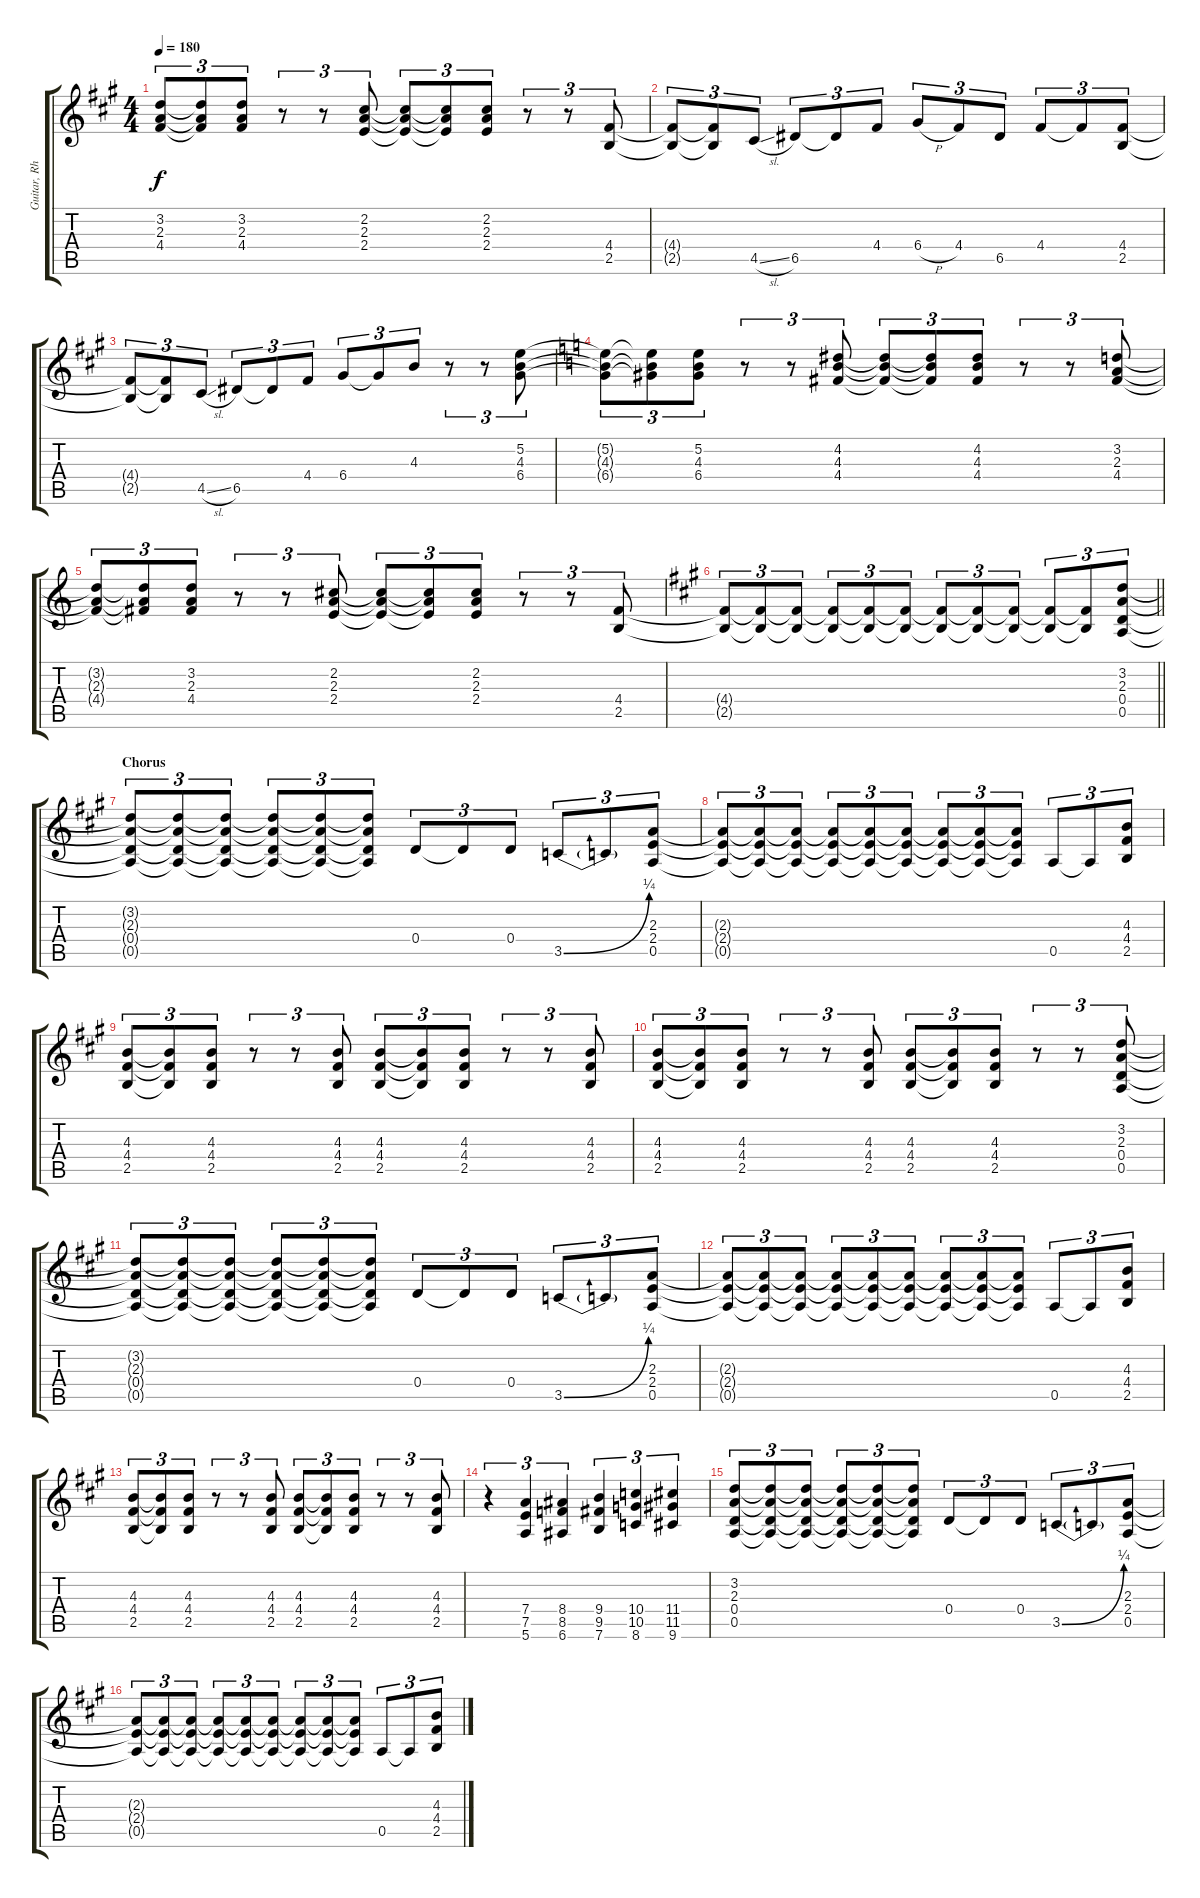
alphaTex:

\track ("Guitar, Rhythm" "Guitar, Rh") {instrument overdrivenguitar}
\staff {score tabs}
\tuning (E4 B3 G3 D3 A2 E2) {hide}
\ts (4 4)
\tempo 180
\clef g2
\ks a
(3.2{t} 2.3{t} 4.4{t}).8{tu (3 2) dy f} (3.2{t} 2.3{t} 4.4{t}).8{tu (3 2)} (3.2 2.3 4.4).8{tu (3 2)} r.8{tu (3 2)} r.8{tu (3 2)} (2.2 2.3 2.4).8{tu (3 2)} (2.2{t} 2.3{t} 2.4{t}).8{tu (3 2)} (2.2{t} 2.3{t} 2.4{t}).8{tu (3 2)} (2.2 2.3 2.4).8{tu (3 2)} r.8{tu (3 2)} r.8{tu (3 2)} (4.4 2.5).8{tu (3 2)} |
(4.4{t} 2.5{t}).8{tu (3 2)} (4.4{t} 2.5{t}).8{tu (3 2)} 4.5{sl}.8{tu (3 2)} 6.5.8{tu (3 2)} 6.5{t}.8{tu (3 2)} 4.4.8{tu (3 2)} 6.4{h}.8{tu (3 2)} 4.4.8{tu (3 2)} 6.5.8{tu (3 2)} 4.4.8{tu (3 2)} 4.4{t}.8{tu (3 2)} (4.4 2.5).8{tu (3 2)} |
(4.4{t} 2.5{t}).8{tu (3 2)} (4.4{t} 2.5{t}).8{tu (3 2)} 4.5{sl}.8{tu (3 2)} 6.5.8{tu (3 2)} 6.5{t}.8{tu (3 2)} 4.4.8{tu (3 2)} 6.4.8{tu (3 2)} 6.4{t}.8{tu (3 2)} 4.3.8{tu (3 2)} r.8{tu (3 2)} r.8{tu (3 2)} (5.2 4.3 6.4).8{tu (3 2)} |
\ks c
(5.2{t} 4.3{t} 6.4{t}).8{tu (3 2)} (5.2{t} 4.3{t} 6.4{t}).8{tu (3 2)} (5.2 4.3 6.4).8{tu (3 2)} r.8{tu (3 2)} r.8{tu (3 2)} (4.2 4.3 4.4).8{tu (3 2)} (4.2{t} 4.3{t} 4.4{t}).8{tu (3 2)} (4.2{t} 4.3{t} 4.4{t}).8{tu (3 2)} (4.2 4.3 4.4).8{tu (3 2)} r.8{tu (3 2)} r.8{tu (3 2)} (3.2 2.3 4.4).8{tu (3 2)} |
(3.2{t} 2.3{t} 4.4{t}).8{tu (3 2)} (3.2{t} 2.3{t} 4.4{t}).8{tu (3 2)} (3.2 2.3 4.4).8{tu (3 2)} r.8{tu (3 2)} r.8{tu (3 2)} (2.2 2.3 2.4).8{tu (3 2)} (2.2{t} 2.3{t} 2.4{t}).8{tu (3 2)} (2.2{t} 2.3{t} 2.4{t}).8{tu (3 2)} (2.2 2.3 2.4).8{tu (3 2)} r.8{tu (3 2)} r.8{tu (3 2)} (4.4 2.5).8{tu (3 2)} |
\barLineRight lightlight
\ks a
(4.4{t} 2.5{t}).8{tu (3 2)} (4.4{t} 2.5{t}).8{tu (3 2)} (4.4{t} 2.5{t}).8{tu (3 2)} (4.4{t} 2.5{t}).8{tu (3 2)} (4.4{t} 2.5{t}).8{tu (3 2)} (4.4{t} 2.5{t}).8{tu (3 2)} (4.4{t} 2.5{t}).8{tu (3 2)} (4.4{t} 2.5{t}).8{tu (3 2)} (4.4{t} 2.5{t}).8{tu (3 2)} (4.4{t} 2.5{t}).8{tu (3 2)} (4.4{t} 2.5{t}).8{tu (3 2)} (3.2 2.3 0.4 0.5).8{tu (3 2)} |
\section ("" "Chorus")
(3.2{t} 2.3{t} 0.4{t} 0.5{t}).8{tu (3 2)} (3.2{t} 2.3{t} 0.4{t} 0.5{t}).8{tu (3 2)} (3.2{t} 2.3{t} 0.4{t} 0.5{t}).8{tu (3 2)} (3.2{t} 2.3{t} 0.4{t} 0.5{t}).8{tu (3 2)} (3.2{t} 2.3{t} 0.4{t} 0.5{t}).8{tu (3 2)} (3.2{t} 2.3{t} 0.4{t} 0.5{t}).8{tu (3 2)} 0.4.8{tu (3 2)} 0.4{t}.8{tu (3 2)} 0.4.8{tu (3 2)} 3.5{be (bend 0 0 60 1)}.8{tu (3 2)} 3.5{t}.8{tu (3 2)} (2.3 2.4 0.5).8{tu (3 2)} |
(2.3{t} 2.4{t} 0.5{t}).8{tu (3 2)} (2.3{t} 2.4{t} 0.5{t}).8{tu (3 2)} (2.3{t} 2.4{t} 0.5{t}).8{tu (3 2)} (2.3{t} 2.4{t} 0.5{t}).8{tu (3 2)} (2.3{t} 2.4{t} 0.5{t}).8{tu (3 2)} (2.3{t} 2.4{t} 0.5{t}).8{tu (3 2)} (2.3{t} 2.4{t} 0.5{t}).8{tu (3 2)} (2.3{t} 2.4{t} 0.5{t}).8{tu (3 2)} (2.3{t} 2.4{t} 0.5{t}).8{tu (3 2)} 0.5.8{tu (3 2)} 0.5{t}.8{tu (3 2)} (4.3 4.4 2.5).8{tu (3 2)} |
(4.3 4.4 2.5).8{tu (3 2)} (4.3{t} 4.4{t} 2.5{t}).8{tu (3 2)} (4.3 4.4 2.5).8{tu (3 2)} r.8{tu (3 2)} r.8{tu (3 2)} (4.3 4.4 2.5).8{tu (3 2)} (4.3 4.4 2.5).8{tu (3 2)} (4.3{t} 4.4{t} 2.5{t}).8{tu (3 2)} (4.3 4.4 2.5).8{tu (3 2)} r.8{tu (3 2)} r.8{tu (3 2)} (4.3 4.4 2.5).8{tu (3 2)} |
(4.3 4.4 2.5).8{tu (3 2)} (4.3{t} 4.4{t} 2.5{t}).8{tu (3 2)} (4.3 4.4 2.5).8{tu (3 2)} r.8{tu (3 2)} r.8{tu (3 2)} (4.3 4.4 2.5).8{tu (3 2)} (4.3 4.4 2.5).8{tu (3 2)} (4.3{t} 4.4{t} 2.5{t}).8{tu (3 2)} (4.3 4.4 2.5).8{tu (3 2)} r.8{tu (3 2)} r.8{tu (3 2)} (3.2 2.3 0.4 0.5).8{tu (3 2)} |
(3.2{t} 2.3{t} 0.4{t} 0.5{t}).8{tu (3 2)} (3.2{t} 2.3{t} 0.4{t} 0.5{t}).8{tu (3 2)} (3.2{t} 2.3{t} 0.4{t} 0.5{t}).8{tu (3 2)} (3.2{t} 2.3{t} 0.4{t} 0.5{t}).8{tu (3 2)} (3.2{t} 2.3{t} 0.4{t} 0.5{t}).8{tu (3 2)} (3.2{t} 2.3{t} 0.4{t} 0.5{t}).8{tu (3 2)} 0.4.8{tu (3 2)} 0.4{t}.8{tu (3 2)} 0.4.8{tu (3 2)} 3.5{be (bend 0 0 60 1)}.8{tu (3 2)} 3.5{t}.8{tu (3 2)} (2.3 2.4 0.5).8{tu (3 2)} |
(2.3{t} 2.4{t} 0.5{t}).8{tu (3 2)} (2.3{t} 2.4{t} 0.5{t}).8{tu (3 2)} (2.3{t} 2.4{t} 0.5{t}).8{tu (3 2)} (2.3{t} 2.4{t} 0.5{t}).8{tu (3 2)} (2.3{t} 2.4{t} 0.5{t}).8{tu (3 2)} (2.3{t} 2.4{t} 0.5{t}).8{tu (3 2)} (2.3{t} 2.4{t} 0.5{t}).8{tu (3 2)} (2.3{t} 2.4{t} 0.5{t}).8{tu (3 2)} (2.3{t} 2.4{t} 0.5{t}).8{tu (3 2)} 0.5.8{tu (3 2)} 0.5{t}.8{tu (3 2)} (4.3 4.4 2.5).8{tu (3 2)} |
(4.3 4.4 2.5).8{tu (3 2)} (4.3{t} 4.4{t} 2.5{t}).8{tu (3 2)} (4.3 4.4 2.5).8{tu (3 2)} r.8{tu (3 2)} r.8{tu (3 2)} (4.3 4.4 2.5).8{tu (3 2)} (4.3 4.4 2.5).8{tu (3 2)} (4.3{t} 4.4{t} 2.5{t}).8{tu (3 2)} (4.3 4.4 2.5).8{tu (3 2)} r.8{tu (3 2)} r.8{tu (3 2)} (4.3 4.4 2.5).8{tu (3 2)} |
r.4{tu (3 2)} (7.4 7.5 5.6).4{tu (3 2)} (8.4 8.5 6.6).4{tu (3 2)} (9.4 9.5 7.6).4{tu (3 2)} (10.4 10.5 8.6).4{tu (3 2)} (11.4 11.5 9.6).4{tu (3 2)} |
(3.2 2.3 0.4 0.5).8{tu (3 2)} (3.2{t} 2.3{t} 0.4{t} 0.5{t}).8{tu (3 2)} (3.2{t} 2.3{t} 0.4{t} 0.5{t}).8{tu (3 2)} (3.2{t} 2.3{t} 0.4{t} 0.5{t}).8{tu (3 2)} (3.2{t} 2.3{t} 0.4{t} 0.5{t}).8{tu (3 2)} (3.2{t} 2.3{t} 0.4{t} 0.5{t}).8{tu (3 2)} 0.4.8{tu (3 2)} 0.4{t}.8{tu (3 2)} 0.4.8{tu (3 2)} 3.5{be (bend 0 0 60 1)}.8{tu (3 2)} 3.5{t}.8{tu (3 2)} (2.3 2.4 0.5).8{tu (3 2)} |
(2.3{t} 2.4{t} 0.5{t}).8{tu (3 2)} (2.3{t} 2.4{t} 0.5{t}).8{tu (3 2)} (2.3{t} 2.4{t} 0.5{t}).8{tu (3 2)} (2.3{t} 2.4{t} 0.5{t}).8{tu (3 2)} (2.3{t} 2.4{t} 0.5{t}).8{tu (3 2)} (2.3{t} 2.4{t} 0.5{t}).8{tu (3 2)} (2.3{t} 2.4{t} 0.5{t}).8{tu (3 2)} (2.3{t} 2.4{t} 0.5{t}).8{tu (3 2)} (2.3{t} 2.4{t} 0.5{t}).8{tu (3 2)} 0.5.8{tu (3 2)} 0.5{t}.8{tu (3 2)} (4.3 4.4 2.5).8{tu (3 2)}
